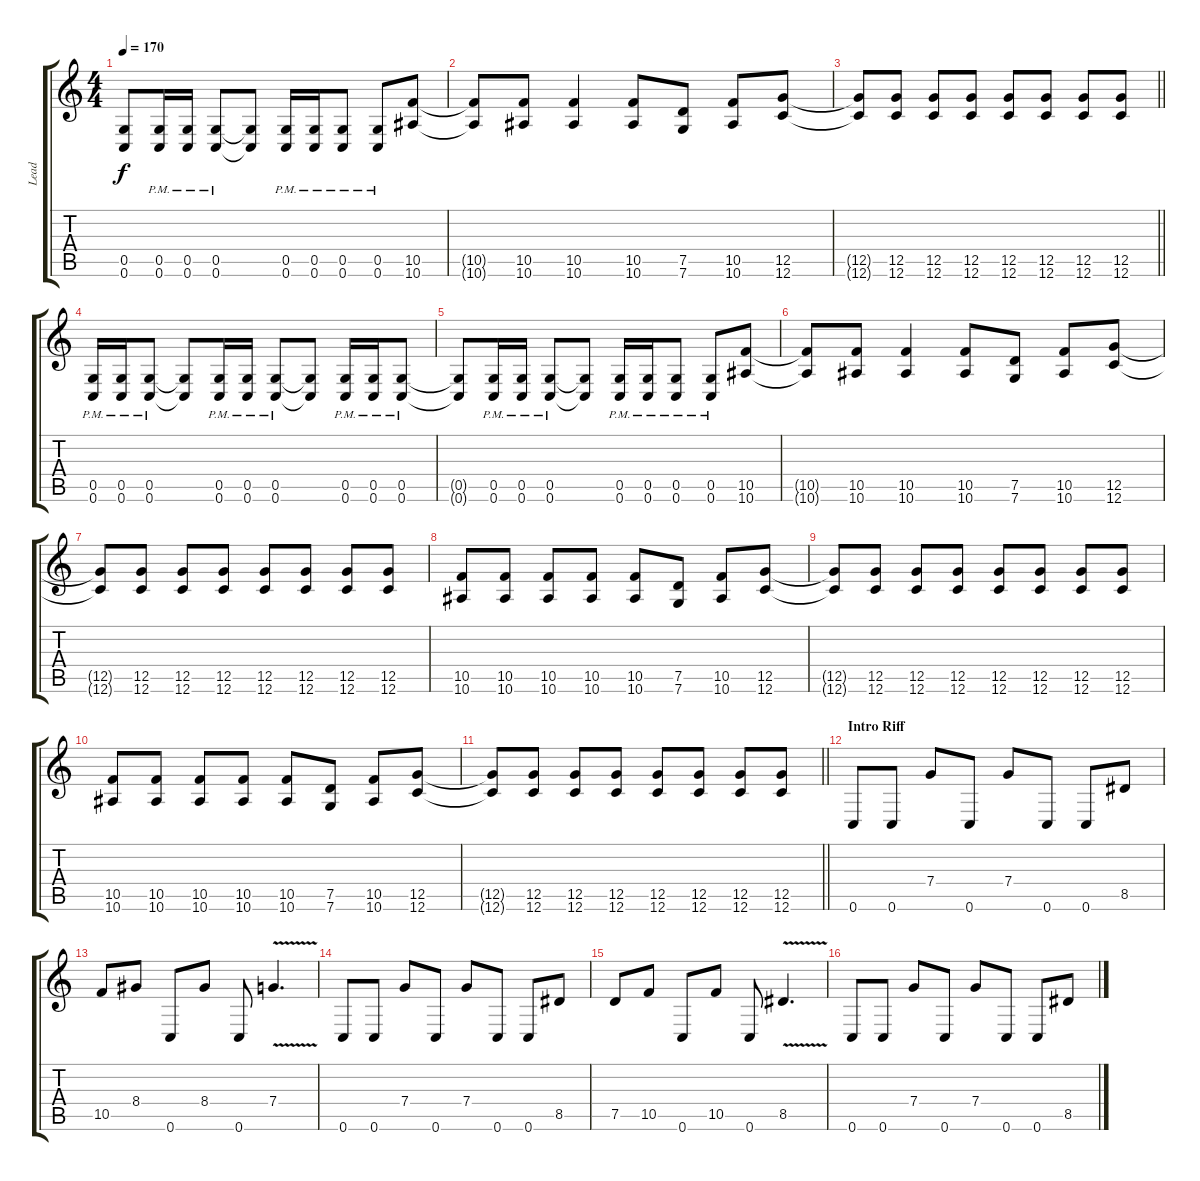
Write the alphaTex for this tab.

\track ("Lead" "Lead") {instrument distortionguitar}
\staff {score tabs}
\tuning (D4 A3 F3 C3 G2 C2) {hide}
\ts (4 4)
\tempo 170
\clef g2
\ks c
(0.5{t} 0.6{t}).8{dy f} (0.5{pm} 0.6{pm}).16 (0.5{pm} 0.6{pm}).16 (0.5{pm} 0.6{pm}).8 (0.5{t} 0.6{t}).8 (0.5{pm} 0.6{pm}).16 (0.5{pm} 0.6{pm}).16 (0.5{pm} 0.6{pm}).8 (0.5{pm} 0.6{pm}).8 (10.5 10.6).8 |
(10.5{t} 10.6{t}).8 (10.5 10.6).8 (10.5 10.6).4 (10.5 10.6).8 (7.5 7.6).8 (10.5 10.6).8 (12.5 12.6).8 |
\barLineRight lightlight
(12.5{t} 12.6{t}).8 (12.5 12.6).8 (12.5 12.6).8 (12.5 12.6).8 (12.5 12.6).8 (12.5 12.6).8 (12.5 12.6).8 (12.5 12.6).8 |
(0.5{pm} 0.6{pm}).16 (0.5{pm} 0.6{pm}).16 (0.5{pm} 0.6{pm}).8 (0.5{t} 0.6{t}).8 (0.5{pm} 0.6{pm}).16 (0.5{pm} 0.6{pm}).16 (0.5{pm} 0.6{pm}).8 (0.5{t} 0.6{t}).8 (0.5{pm} 0.6{pm}).16 (0.5{pm} 0.6{pm}).16 (0.5{pm} 0.6{pm}).8 |
(0.5{t} 0.6{t}).8 (0.5{pm} 0.6{pm}).16 (0.5{pm} 0.6{pm}).16 (0.5{pm} 0.6{pm}).8 (0.5{t} 0.6{t}).8 (0.5{pm} 0.6{pm}).16 (0.5{pm} 0.6{pm}).16 (0.5{pm} 0.6{pm}).8 (0.5{pm} 0.6{pm}).8 (10.5 10.6).8 |
(10.5{t} 10.6{t}).8 (10.5 10.6).8 (10.5 10.6).4 (10.5 10.6).8 (7.5 7.6).8 (10.5 10.6).8 (12.5 12.6).8 |
(12.5{t} 12.6{t}).8 (12.5 12.6).8 (12.5 12.6).8 (12.5 12.6).8 (12.5 12.6).8 (12.5 12.6).8 (12.5 12.6).8 (12.5 12.6).8 |
(10.5 10.6).8 (10.5 10.6).8 (10.5 10.6).8 (10.5 10.6).8 (10.5 10.6).8 (7.5 7.6).8 (10.5 10.6).8 (12.5 12.6).8 |
(12.5{t} 12.6{t}).8 (12.5 12.6).8 (12.5 12.6).8 (12.5 12.6).8 (12.5 12.6).8 (12.5 12.6).8 (12.5 12.6).8 (12.5 12.6).8 |
(10.5 10.6).8 (10.5 10.6).8 (10.5 10.6).8 (10.5 10.6).8 (10.5 10.6).8 (7.5 7.6).8 (10.5 10.6).8 (12.5 12.6).8 |
\barLineRight lightlight
(12.5{t} 12.6{t}).8 (12.5 12.6).8 (12.5 12.6).8 (12.5 12.6).8 (12.5 12.6).8 (12.5 12.6).8 (12.5 12.6).8 (12.5 12.6).8 |
\section ("" "Intro Riff")
0.6.8 0.6.8 7.4.8 0.6.8 7.4.8 0.6.8 0.6.8 8.5.8 |
10.5.8 8.4.8 0.6.8 8.4.8 0.6.8 7.4{v}.4{d} |
0.6.8 0.6.8 7.4.8 0.6.8 7.4.8 0.6.8 0.6.8 8.5.8 |
7.5.8 10.5.8 0.6.8 10.5.8 0.6.8 8.5{v}.4{d} |
0.6.8 0.6.8 7.4.8 0.6.8 7.4.8 0.6.8 0.6.8 8.5.8
